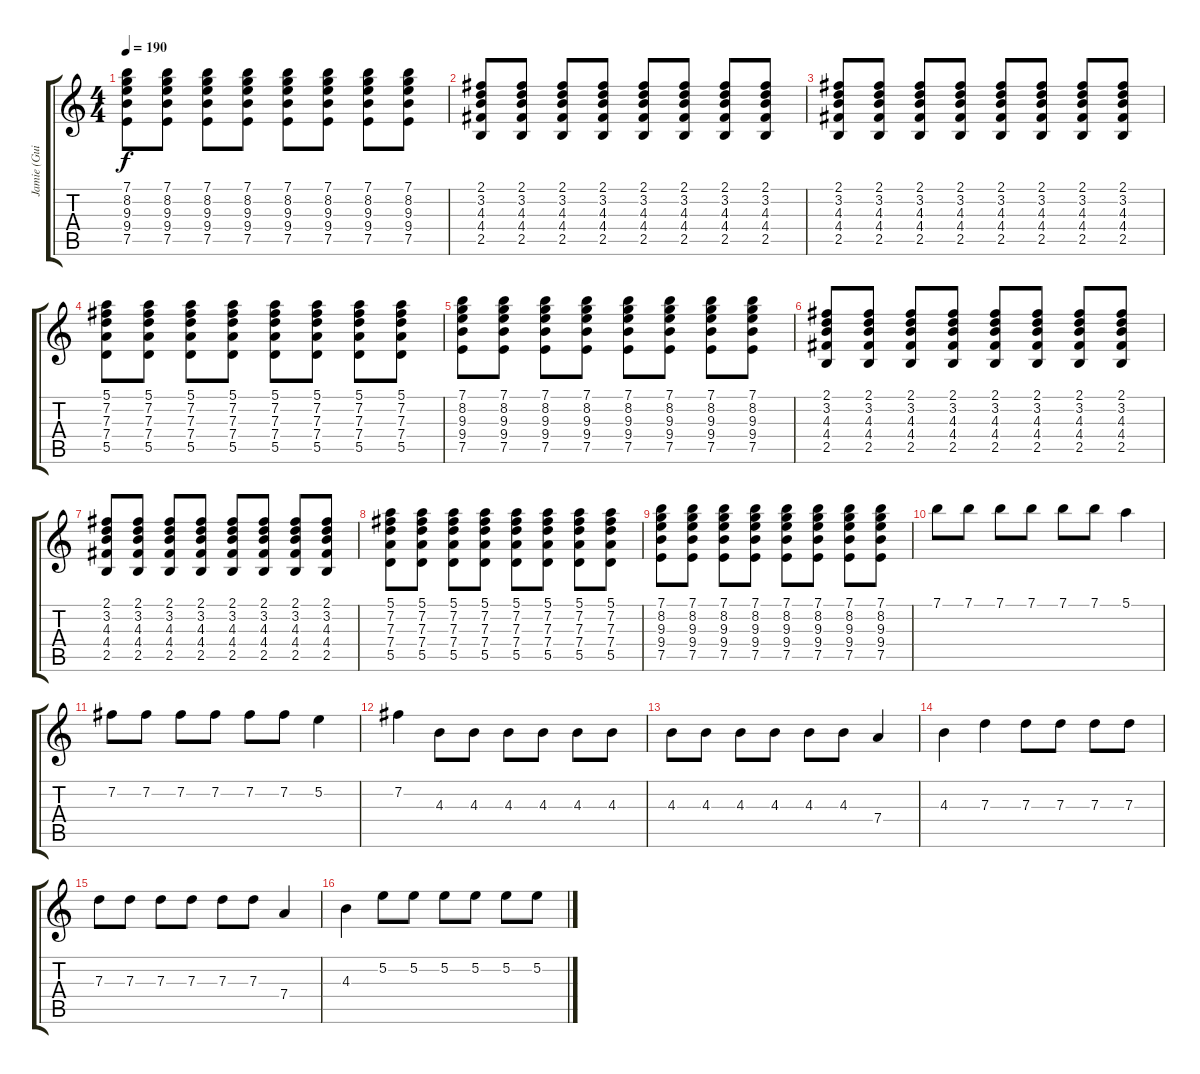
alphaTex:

\track ("Jamie (Guitar II)" "Jamie (Gui") {instrument electricguitarclean}
\staff {score tabs}
\tuning (E4 B3 G3 D3 A2 E2) {hide}
\ts (4 4)
\tempo 190
\clef g2
\ks c
(7.1 8.2 9.3 9.4 7.5).8{dy f} (7.1 8.2 9.3 9.4 7.5).8 (7.1 8.2 9.3 9.4 7.5).8 (7.1 8.2 9.3 9.4 7.5).8 (7.1 8.2 9.3 9.4 7.5).8 (7.1 8.2 9.3 9.4 7.5).8 (7.1 8.2 9.3 9.4 7.5).8 (7.1 8.2 9.3 9.4 7.5).8 |
(2.1 3.2 4.3 4.4 2.5).8 (2.1 3.2 4.3 4.4 2.5).8 (2.1 3.2 4.3 4.4 2.5).8 (2.1 3.2 4.3 4.4 2.5).8 (2.1 3.2 4.3 4.4 2.5).8 (2.1 3.2 4.3 4.4 2.5).8 (2.1 3.2 4.3 4.4 2.5).8 (2.1 3.2 4.3 4.4 2.5).8 |
(2.1 3.2 4.3 4.4 2.5).8 (2.1 3.2 4.3 4.4 2.5).8 (2.1 3.2 4.3 4.4 2.5).8 (2.1 3.2 4.3 4.4 2.5).8 (2.1 3.2 4.3 4.4 2.5).8 (2.1 3.2 4.3 4.4 2.5).8 (2.1 3.2 4.3 4.4 2.5).8 (2.1 3.2 4.3 4.4 2.5).8 |
(5.1 7.2 7.3 7.4 5.5).8 (5.1 7.2 7.3 7.4 5.5).8 (5.1 7.2 7.3 7.4 5.5).8 (5.1 7.2 7.3 7.4 5.5).8 (5.1 7.2 7.3 7.4 5.5).8 (5.1 7.2 7.3 7.4 5.5).8 (5.1 7.2 7.3 7.4 5.5).8 (5.1 7.2 7.3 7.4 5.5).8 |
(7.1 8.2 9.3 9.4 7.5).8 (7.1 8.2 9.3 9.4 7.5).8 (7.1 8.2 9.3 9.4 7.5).8 (7.1 8.2 9.3 9.4 7.5).8 (7.1 8.2 9.3 9.4 7.5).8 (7.1 8.2 9.3 9.4 7.5).8 (7.1 8.2 9.3 9.4 7.5).8 (7.1 8.2 9.3 9.4 7.5).8 |
(2.1 3.2 4.3 4.4 2.5).8 (2.1 3.2 4.3 4.4 2.5).8 (2.1 3.2 4.3 4.4 2.5).8 (2.1 3.2 4.3 4.4 2.5).8 (2.1 3.2 4.3 4.4 2.5).8 (2.1 3.2 4.3 4.4 2.5).8 (2.1 3.2 4.3 4.4 2.5).8 (2.1 3.2 4.3 4.4 2.5).8 |
(2.1 3.2 4.3 4.4 2.5).8 (2.1 3.2 4.3 4.4 2.5).8 (2.1 3.2 4.3 4.4 2.5).8 (2.1 3.2 4.3 4.4 2.5).8 (2.1 3.2 4.3 4.4 2.5).8 (2.1 3.2 4.3 4.4 2.5).8 (2.1 3.2 4.3 4.4 2.5).8 (2.1 3.2 4.3 4.4 2.5).8 |
(5.1 7.2 7.3 7.4 5.5).8 (5.1 7.2 7.3 7.4 5.5).8 (5.1 7.2 7.3 7.4 5.5).8 (5.1 7.2 7.3 7.4 5.5).8 (5.1 7.2 7.3 7.4 5.5).8 (5.1 7.2 7.3 7.4 5.5).8 (5.1 7.2 7.3 7.4 5.5).8 (5.1 7.2 7.3 7.4 5.5).8 |
(7.1 8.2 9.3 9.4 7.5).8 (7.1 8.2 9.3 9.4 7.5).8 (7.1 8.2 9.3 9.4 7.5).8 (7.1 8.2 9.3 9.4 7.5).8 (7.1 8.2 9.3 9.4 7.5).8 (7.1 8.2 9.3 9.4 7.5).8 (7.1 8.2 9.3 9.4 7.5).8 (7.1 8.2 9.3 9.4 7.5).8 |
7.1.8{volume 14 instrument electricguitarclean} 7.1.8{volume 14 instrument electricguitarclean} 7.1.8{volume 14 instrument electricguitarclean} 7.1.8{volume 14 instrument electricguitarclean} 7.1.8{volume 14 instrument electricguitarclean} 7.1.8{volume 14 instrument electricguitarclean} 5.1.4 |
7.2.8 7.2.8 7.2.8 7.2.8 7.2.8 7.2.8 5.2.4 |
7.2.4 4.3.8 4.3.8 4.3.8 4.3.8 4.3.8 4.3.8 |
4.3.8 4.3.8 4.3.8 4.3.8 4.3.8 4.3.8 7.4.4 |
4.3.4 7.3.4 7.3.8 7.3.8 7.3.8 7.3.8 |
7.3.8 7.3.8 7.3.8 7.3.8 7.3.8 7.3.8 7.4.4 |
4.3.4 5.2.8 5.2.8 5.2.8 5.2.8 5.2.8 5.2.8
